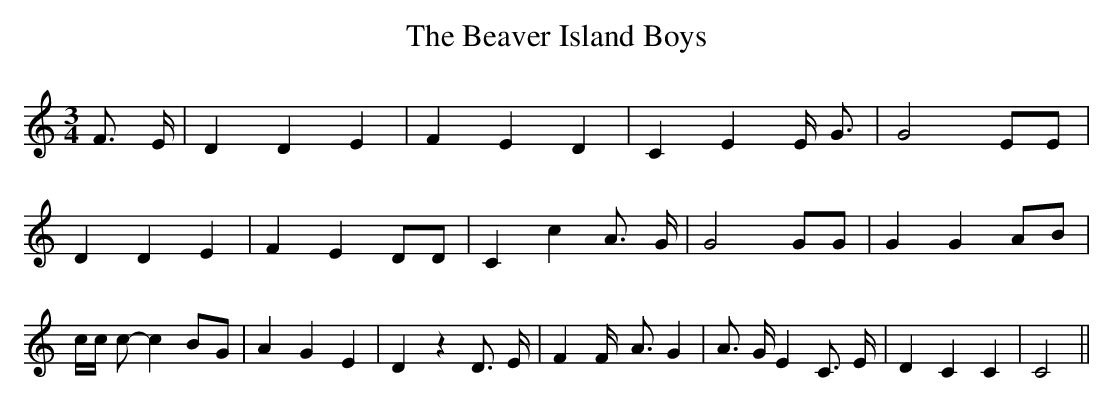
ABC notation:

X:1
T:The Beaver Island Boys
M:3/4
L:1/4
K:C
 F3/4- E/4| D D E| F E D| C E E/4- G3/4| G2 E/2E/2| D D E| F E D/2D/2|\
 C c A3/4- G/4| G2 G/2G/2| G G A/2B/2| c/4c/4 c/2- cB/2-G/2| A G E|\
 D z D3/4 E/4| F F/4- A3/4 G| A3/4 G/4 E C3/4 E/4| D C C| C2||
